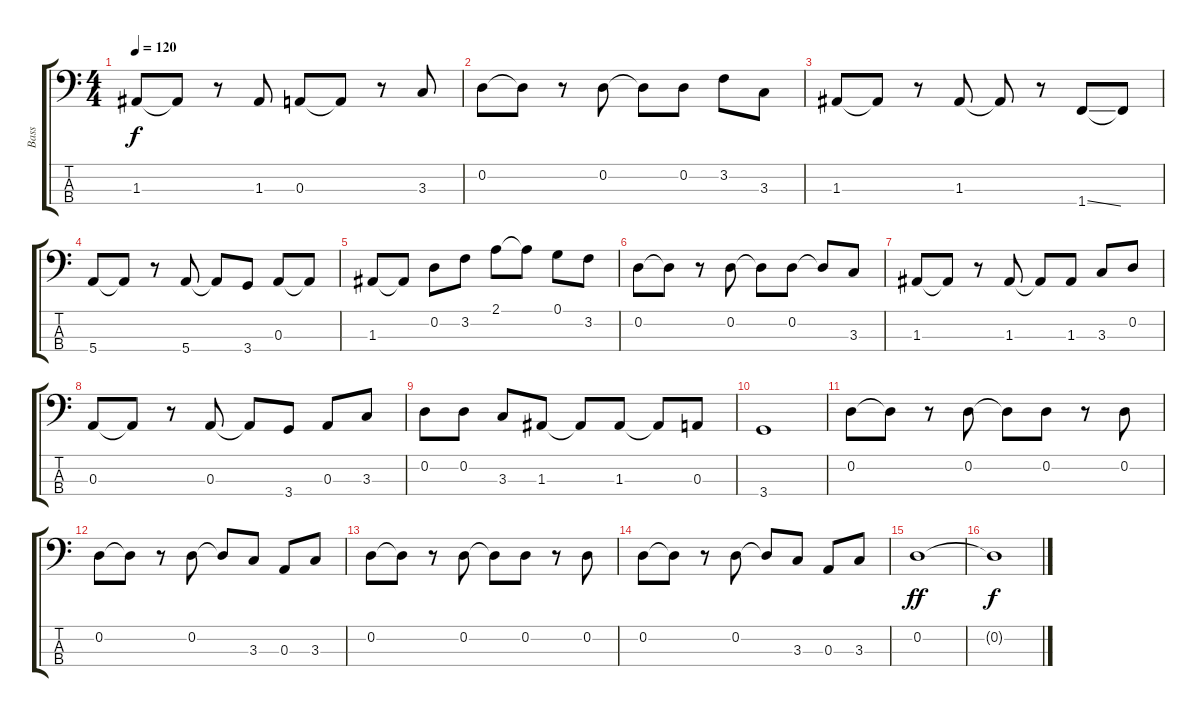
\track ("Bass" "Bass") {instrument electricbassfinger}
\staff {score tabs}
\tuning (G2 D2 A1 E1) {hide}
\ts (4 4)
\tempo 120
\clef f4
\ks c
1.3.8{dy f} 1.3{t}.8 r.8 1.3.8 0.3.8 0.3{t}.8 r.8 3.3.8 |
0.2.8 0.2{t}.8 r.8 0.2.8 0.2{t}.8 0.2.8 3.2.8 3.3.8 |
1.3.8 1.3{t}.8 r.8 1.3.8 1.3{t}.8 r.8 1.4{ss}.8 1.4{t}.8 |
5.4.8 5.4{t}.8 r.8 5.4.8 5.4{t}.8 3.4.8 0.3.8 0.3{t}.8 |
1.3.8 1.3{t}.8 0.2.8 3.2.8 2.1.8 2.1{t}.8 0.1.8 3.2.8 |
0.2.8 0.2{t}.8 r.8 0.2.8 0.2{t}.8 0.2.8 0.2{t}.8 3.3.8 |
1.3.8 1.3{t}.8 r.8 1.3.8 1.3{t}.8 1.3.8 3.3.8 0.2.8 |
0.3.8 0.3{t}.8 r.8 0.3.8 0.3{t}.8 3.4.8 0.3.8 3.3.8 |
0.2.8 0.2.8 3.3.8 1.3.8 1.3{t}.8 1.3.8 1.3{t}.8 0.3.8 |
3.4.1 |
0.2.8 0.2{t}.8 r.8 0.2.8 0.2{t}.8 0.2.8 r.8 0.2.8 |
0.2.8 0.2{t}.8 r.8 0.2.8 0.2{t}.8 3.3.8 0.3.8 3.3.8 |
0.2.8 0.2{t}.8 r.8 0.2.8 0.2{t}.8 0.2.8 r.8 0.2.8 |
0.2.8 0.2{t}.8 r.8 0.2.8 0.2{t}.8 3.3.8 0.3.8 3.3.8 |
0.2.1{dy ff} |
0.2{t}.1{dy f volume 0}
